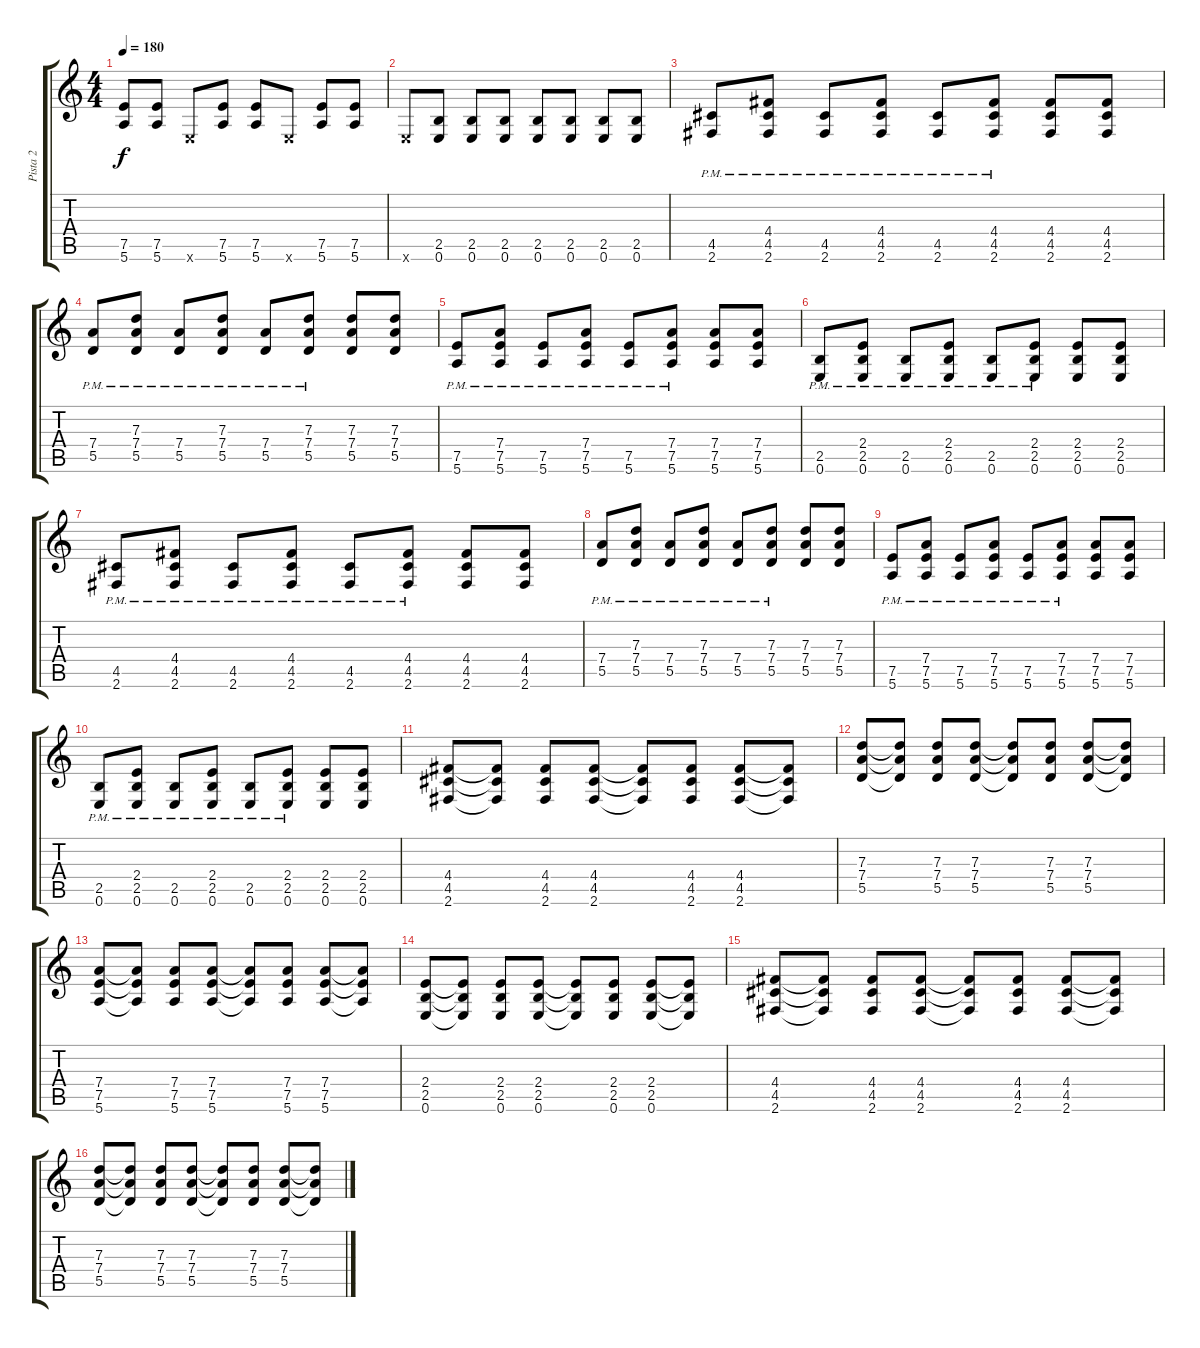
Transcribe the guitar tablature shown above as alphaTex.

\track ("Pista 2" "Pista 2") {instrument distortionguitar}
\staff {score tabs}
\tuning (E4 B3 G3 D3 A2 E2) {hide}
\ts (4 4)
\tempo 180
\clef g2
\ks c
(7.5 5.6).8{dy f} (7.5 5.6).8 0.6{x}.8 (7.5 5.6).8 (7.5 5.6).8 0.6{x}.8 (7.5 5.6).8 (7.5 5.6).8 |
0.6{x}.8 (2.5 0.6).8 (2.5 0.6).8 (2.5 0.6).8 (2.5 0.6).8 (2.5 0.6).8 (2.5 0.6).8 (2.5 0.6).8 |
(4.5{pm} 2.6{pm}).8 (4.4 4.5{pm} 2.6{pm}).8 (4.5{pm} 2.6{pm}).8 (4.4 4.5{pm} 2.6{pm}).8 (4.5{pm} 2.6{pm}).8 (4.4 4.5{pm} 2.6{pm}).8 (4.4 4.5 2.6).8 (4.4 4.5 2.6).8 |
(7.4{pm} 5.5{pm}).8 (7.3 7.4{pm} 5.5{pm}).8 (7.4{pm} 5.5{pm}).8 (7.3 7.4{pm} 5.5{pm}).8 (7.4{pm} 5.5{pm}).8 (7.3 7.4{pm} 5.5{pm}).8 (7.3 7.4 5.5).8 (7.3 7.4 5.5).8 |
(7.5{pm} 5.6{pm}).8 (7.4 7.5{pm} 5.6{pm}).8 (7.5{pm} 5.6{pm}).8 (7.4 7.5{pm} 5.6{pm}).8 (7.5{pm} 5.6{pm}).8 (7.4 7.5{pm} 5.6{pm}).8 (7.4 7.5 5.6).8 (7.4 7.5 5.6).8 |
(2.5{pm} 0.6{pm}).8 (2.4 2.5{pm} 0.6{pm}).8 (2.5{pm} 0.6{pm}).8 (2.4 2.5{pm} 0.6{pm}).8 (2.5{pm} 0.6{pm}).8 (2.4 2.5{pm} 0.6{pm}).8 (2.4 2.5 0.6).8 (2.4 2.5 0.6).8 |
(4.5{pm} 2.6{pm}).8 (4.4 4.5{pm} 2.6{pm}).8 (4.5{pm} 2.6{pm}).8 (4.4 4.5{pm} 2.6{pm}).8 (4.5{pm} 2.6{pm}).8 (4.4 4.5{pm} 2.6{pm}).8 (4.4 4.5 2.6).8 (4.4 4.5 2.6).8 |
(7.4{pm} 5.5{pm}).8 (7.3 7.4{pm} 5.5{pm}).8 (7.4{pm} 5.5{pm}).8 (7.3 7.4{pm} 5.5{pm}).8 (7.4{pm} 5.5{pm}).8 (7.3 7.4{pm} 5.5{pm}).8 (7.3 7.4 5.5).8 (7.3 7.4 5.5).8 |
(7.5{pm} 5.6{pm}).8 (7.4 7.5{pm} 5.6{pm}).8 (7.5{pm} 5.6{pm}).8 (7.4 7.5{pm} 5.6{pm}).8 (7.5{pm} 5.6{pm}).8 (7.4 7.5{pm} 5.6{pm}).8 (7.4 7.5 5.6).8 (7.4 7.5 5.6).8 |
(2.5{pm} 0.6{pm}).8 (2.4 2.5{pm} 0.6{pm}).8 (2.5{pm} 0.6{pm}).8 (2.4 2.5{pm} 0.6{pm}).8 (2.5{pm} 0.6{pm}).8 (2.4 2.5{pm} 0.6{pm}).8 (2.4 2.5 0.6).8 (2.4 2.5 0.6).8 |
(4.4 4.5 2.6).8 (4.4{t} 4.5{t} 2.6{t}).8 (4.4 4.5 2.6).8 (4.4 4.5 2.6).8 (4.4{t} 4.5{t} 2.6{t}).8 (4.4 4.5 2.6).8 (4.4 4.5 2.6).8 (4.4{t} 4.5{t} 2.6{t}).8 |
(7.3 7.4 5.5).8 (7.3{t} 7.4{t} 5.5{t}).8 (7.3 7.4 5.5).8 (7.3 7.4 5.5).8 (7.3{t} 7.4{t} 5.5{t}).8 (7.3 7.4 5.5).8 (7.3 7.4 5.5).8 (7.3{t} 7.4{t} 5.5{t}).8 |
(7.4 7.5 5.6).8 (7.4{t} 7.5{t} 5.6{t}).8 (7.4 7.5 5.6).8 (7.4 7.5 5.6).8 (7.4{t} 7.5{t} 5.6{t}).8 (7.4 7.5 5.6).8 (7.4 7.5 5.6).8 (7.4{t} 7.5{t} 5.6{t}).8 |
(2.4 2.5 0.6).8 (2.4{t} 2.5{t} 0.6{t}).8 (2.4 2.5 0.6).8 (2.4 2.5 0.6).8 (2.4{t} 2.5{t} 0.6{t}).8 (2.4 2.5 0.6).8 (2.4 2.5 0.6).8 (2.4{t} 2.5{t} 0.6{t}).8 |
(4.4 4.5 2.6).8 (4.4{t} 4.5{t} 2.6{t}).8 (4.4 4.5 2.6).8 (4.4 4.5 2.6).8 (4.4{t} 4.5{t} 2.6{t}).8 (4.4 4.5 2.6).8 (4.4 4.5 2.6).8 (4.4{t} 4.5{t} 2.6{t}).8 |
(7.3 7.4 5.5).8 (7.3{t} 7.4{t} 5.5{t}).8 (7.3 7.4 5.5).8 (7.3 7.4 5.5).8 (7.3{t} 7.4{t} 5.5{t}).8 (7.3 7.4 5.5).8 (7.3 7.4 5.5).8 (7.3{t} 7.4{t} 5.5{t}).8
